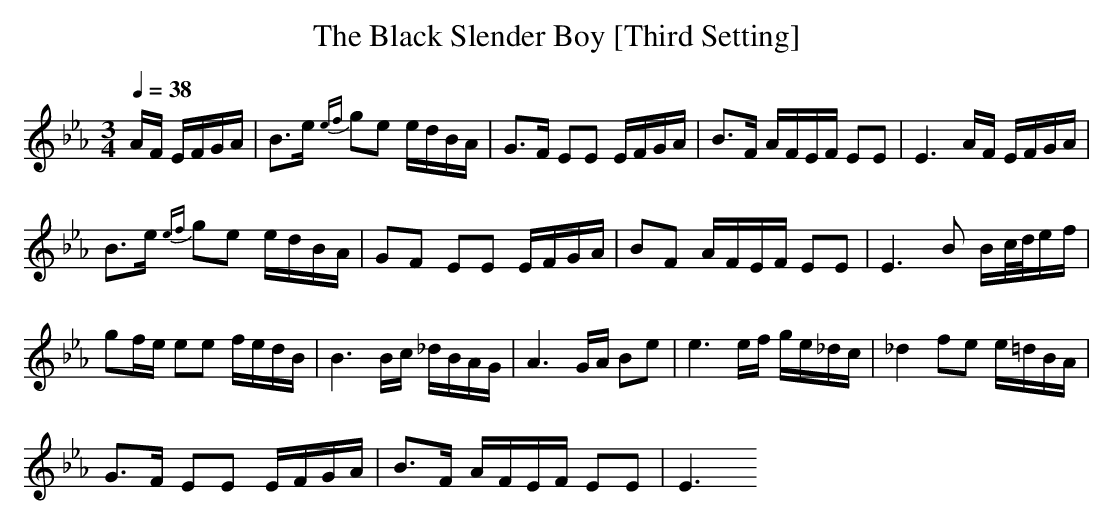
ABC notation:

X:1
T: The Black Slender Boy [Third Setting]
M: 3/4
L: 1/8
Q: 1/4=38
K: Eb % 3 flats
V: 1
A/2F/2 E/2F/2G/2A/2|B>e {ef}ge e/2d/2B/2A/2|G>F EE E/2F/2G/2A/2|B>F A/2F/2E/2F/2 EE|E3 A/2F/2 E/2F/2G/2A/2|
B>e {ef}ge e/2d/2B/2A/2|GF EE E/2F/2G/2A/2|BF A/2F/2E/2F/2 EE|E3 B B/2c/4d/4e/2f/2|
gf/2e/2 ee f/2e/2d/2B/2|B3 B/2c/2 _d/2B/2A/2G/2|A3 G/2A/2 Be|e3 e/2f/2 g/2e/2_d/2c/2|_d2 fe e/2=d/2B/2A/2|
G>F EE E/2F/2G/2A/2|B>F A/2F/2E/2F/2 EE|E3
